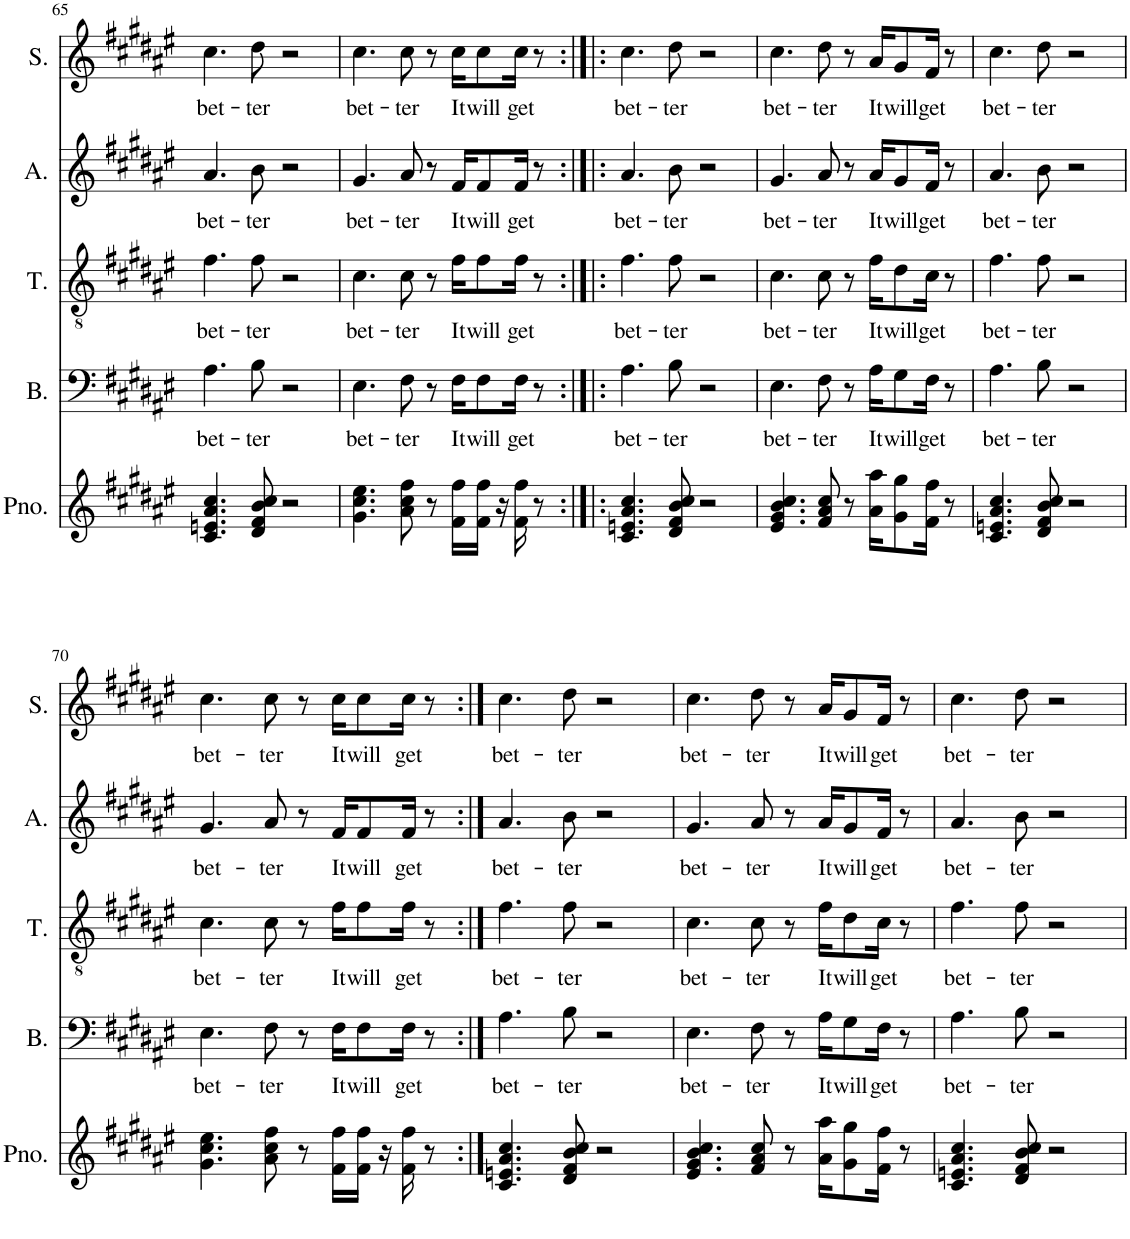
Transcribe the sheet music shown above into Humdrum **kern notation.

**kern	**kern	**text	**kern	**text	**kern	**text	**kern	**text
*part5	*part4	*part4	*part3	*part3	*part2	*part2	*part1	*part1
*staff5	*staff4	*staff4	*staff3	*staff3	*staff2	*staff2	*staff1	*staff1
*I"Piano	*I"Bass	*	*I"Tenor	*	*I"Alto	*	*I"Soprano	*
*I'Pno.	*I'B.	*	*I'T.	*	*I'A.	*	*I'S.	*
!!LO:PB:g=z
*clefG2	*clefF4	*	*clefGv2	*	*clefG2	*	*clefG2	*
*k[f#c#g#d#a#e#]	*k[f#c#g#d#a#e#]	*	*k[f#c#g#d#a#e#]	*	*k[f#c#g#d#a#e#]	*	*k[f#c#g#d#a#e#]	*
*M4/4	*M4/4	*	*M4/4	*	*M4/4	*	*M4/4	*
=65	=65	=65	=65	=65	=65	=65	=65	=65
!	!	!LO:LY:b	!	!LO:LY:b	!	!LO:LY:b	!	!LO:LY:b
4.c#/ 4.en/ 4.a#/ 4.cc#/	4.A#\	bet-	4.f#\	bet-	4.a#/	bet-	4.cc#\	bet-
!	!	!LO:LY:b	!	!LO:LY:b	!	!LO:LY:b	!	!LO:LY:b
8d#/ 8f#/ 8b/ 8cc#/	8B\	-ter	8f#\	-ter	8b\	-ter	8dd#\	-ter
2r	2r	.	2r	.	2r	.	2r	.
=66	=66	=66	=66	=66	=66	=66	=66	=66
!	!	!LO:LY:b	!	!LO:LY:b	!	!LO:LY:b	!	!LO:LY:b
4.g#\ 4.cc#\ 4.ee#\	4.E#\	bet-	4.c#\	bet-	4.g#/	bet-	4.cc#\	bet-
!	!	!LO:LY:b	!	!LO:LY:b	!	!LO:LY:b	!	!LO:LY:b
8a#\ 8cc#\ 8ff#\	8F#\	-ter	8c#\	-ter	8a#/	-ter	8cc#\	-ter
8r	8r	.	8r	.	8r	.	8r	.
!	!	!LO:LY:b	!	!LO:LY:b	!	!LO:LY:b	!	!LO:LY:b
16f#\ 16ff#\LL	16F#\KL	It	16f#\KL	It	16f#/KL	It	16cc#\KL	It
!	!	!LO:LY:b	!	!LO:LY:b	!	!LO:LY:b	!	!LO:LY:b
16f#\ 16ff#\JJ	8F#\	will	8f#\	will	8f#/	will	8cc#\	will
16r	.	.	.	.	.	.	.	.
!	!	!LO:LY:b	!	!LO:LY:b	!	!LO:LY:b	!	!LO:LY:b
16f#\ 16ff#\	16F#\Jk	get	16f#\Jk	get	16f#/Jk	get	16cc#\Jk	get
8r	8r	.	8r	.	8r	.	8r	.
=67:|!|:	=67:|!|:	=67:|!|:	=67:|!|:	=67:|!|:	=67:|!|:	=67:|!|:	=67:|!|:	=67:|!|:
!	!	!LO:LY:b	!	!LO:LY:b	!	!LO:LY:b	!	!LO:LY:b
4.c#/ 4.en/ 4.a#/ 4.cc#/	4.A#\	bet-	4.f#\	bet-	4.a#/	bet-	4.cc#\	bet-
!	!	!LO:LY:b	!	!LO:LY:b	!	!LO:LY:b	!	!LO:LY:b
8d#/ 8f#/ 8b/ 8cc#/	8B\	-ter	8f#\	-ter	8b\	-ter	8dd#\	-ter
2r	2r	.	2r	.	2r	.	2r	.
=68	=68	=68	=68	=68	=68	=68	=68	=68
!	!	!LO:LY:b	!	!LO:LY:b	!	!LO:LY:b	!	!LO:LY:b
4.e#/ 4.g#/ 4.b/ 4.cc#/	4.E#\	bet-	4.c#\	bet-	4.g#/	bet-	4.cc#\	bet-
!	!	!LO:LY:b	!	!LO:LY:b	!	!LO:LY:b	!	!LO:LY:b
8f#/ 8a#/ 8cc#/	8F#\	-ter	8c#\	-ter	8a#/	-ter	8dd#\	-ter
8r	8r	.	8r	.	8r	.	8r	.
!	!	!LO:LY:b	!	!LO:LY:b	!	!LO:LY:b	!	!LO:LY:b
16a#\ 16aa#\KL	16A#\KL	It	16f#\KL	It	16a#/KL	It	16a#/KL	It
!	!	!LO:LY:b	!	!LO:LY:b	!	!LO:LY:b	!	!LO:LY:b
8g#\ 8gg#\	8G#\	will	8d#\	will	8g#/	will	8g#/	will
!	!	!LO:LY:b	!	!LO:LY:b	!	!LO:LY:b	!	!LO:LY:b
16f#\ 16ff#\Jk	16F#\Jk	get	16c#\Jk	get	16f#/Jk	get	16f#/Jk	get
8r	8r	.	8r	.	8r	.	8r	.
=69	=69	=69	=69	=69	=69	=69	=69	=69
!	!	!LO:LY:b	!	!LO:LY:b	!	!LO:LY:b	!	!LO:LY:b
4.c#/ 4.en/ 4.a#/ 4.cc#/	4.A#\	bet-	4.f#\	bet-	4.a#/	bet-	4.cc#\	bet-
!	!	!LO:LY:b	!	!LO:LY:b	!	!LO:LY:b	!	!LO:LY:b
8d#/ 8f#/ 8b/ 8cc#/	8B\	-ter	8f#\	-ter	8b\	-ter	8dd#\	-ter
2r	2r	.	2r	.	2r	.	2r	.
!!LO:LB:g=z
=70	=70	=70	=70	=70	=70	=70	=70	=70
!	!	!LO:LY:b	!	!LO:LY:b	!	!LO:LY:b	!	!LO:LY:b
4.g#\ 4.cc#\ 4.ee#\	4.E#\	bet-	4.c#\	bet-	4.g#/	bet-	4.cc#\	bet-
!	!	!LO:LY:b	!	!LO:LY:b	!	!LO:LY:b	!	!LO:LY:b
8a#\ 8cc#\ 8ff#\	8F#\	-ter	8c#\	-ter	8a#/	-ter	8cc#\	-ter
8r	8r	.	8r	.	8r	.	8r	.
!	!	!LO:LY:b	!	!LO:LY:b	!	!LO:LY:b	!	!LO:LY:b
16f#\ 16ff#\LL	16F#\KL	It	16f#\KL	It	16f#/KL	It	16cc#\KL	It
!	!	!LO:LY:b	!	!LO:LY:b	!	!LO:LY:b	!	!LO:LY:b
16f#\ 16ff#\JJ	8F#\	will	8f#\	will	8f#/	will	8cc#\	will
16r	.	.	.	.	.	.	.	.
!	!	!LO:LY:b	!	!LO:LY:b	!	!LO:LY:b	!	!LO:LY:b
16f#\ 16ff#\	16F#\Jk	get	16f#\Jk	get	16f#/Jk	get	16cc#\Jk	get
8r	8r	.	8r	.	8r	.	8r	.
=71:|!	=71:|!	=71:|!	=71:|!	=71:|!	=71:|!	=71:|!	=71:|!	=71:|!
!	!	!LO:LY:b	!	!LO:LY:b	!	!LO:LY:b	!	!LO:LY:b
4.c#/ 4.en/ 4.a#/ 4.cc#/	4.A#\	bet-	4.f#\	bet-	4.a#/	bet-	4.cc#\	bet-
!	!	!LO:LY:b	!	!LO:LY:b	!	!LO:LY:b	!	!LO:LY:b
8d#/ 8f#/ 8b/ 8cc#/	8B\	-ter	8f#\	-ter	8b\	-ter	8dd#\	-ter
2r	2r	.	2r	.	2r	.	2r	.
=72	=72	=72	=72	=72	=72	=72	=72	=72
!	!	!LO:LY:b	!	!LO:LY:b	!	!LO:LY:b	!	!LO:LY:b
4.e#/ 4.g#/ 4.b/ 4.cc#/	4.E#\	bet-	4.c#\	bet-	4.g#/	bet-	4.cc#\	bet-
!	!	!LO:LY:b	!	!LO:LY:b	!	!LO:LY:b	!	!LO:LY:b
8f#/ 8a#/ 8cc#/	8F#\	-ter	8c#\	-ter	8a#/	-ter	8dd#\	-ter
8r	8r	.	8r	.	8r	.	8r	.
!	!	!LO:LY:b	!	!LO:LY:b	!	!LO:LY:b	!	!LO:LY:b
16a#\ 16aa#\KL	16A#\KL	It	16f#\KL	It	16a#/KL	It	16a#/KL	It
!	!	!LO:LY:b	!	!LO:LY:b	!	!LO:LY:b	!	!LO:LY:b
8g#\ 8gg#\	8G#\	will	8d#\	will	8g#/	will	8g#/	will
!	!	!LO:LY:b	!	!LO:LY:b	!	!LO:LY:b	!	!LO:LY:b
16f#\ 16ff#\Jk	16F#\Jk	get	16c#\Jk	get	16f#/Jk	get	16f#/Jk	get
8r	8r	.	8r	.	8r	.	8r	.
=73	=73	=73	=73	=73	=73	=73	=73	=73
!	!	!LO:LY:b	!	!LO:LY:b	!	!LO:LY:b	!	!LO:LY:b
4.c#/ 4.en/ 4.a#/ 4.cc#/	4.A#\	bet-	4.f#\	bet-	4.a#/	bet-	4.cc#\	bet-
!	!	!LO:LY:b	!	!LO:LY:b	!	!LO:LY:b	!	!LO:LY:b
8d#/ 8f#/ 8b/ 8cc#/	8B\	-ter	8f#\	-ter	8b\	-ter	8dd#\	-ter
2r	2r	.	2r	.	2r	.	2r	.
=	=	=	=	=	=	=	=	=
*-	*-	*-	*-	*-	*-	*-	*-	*-
